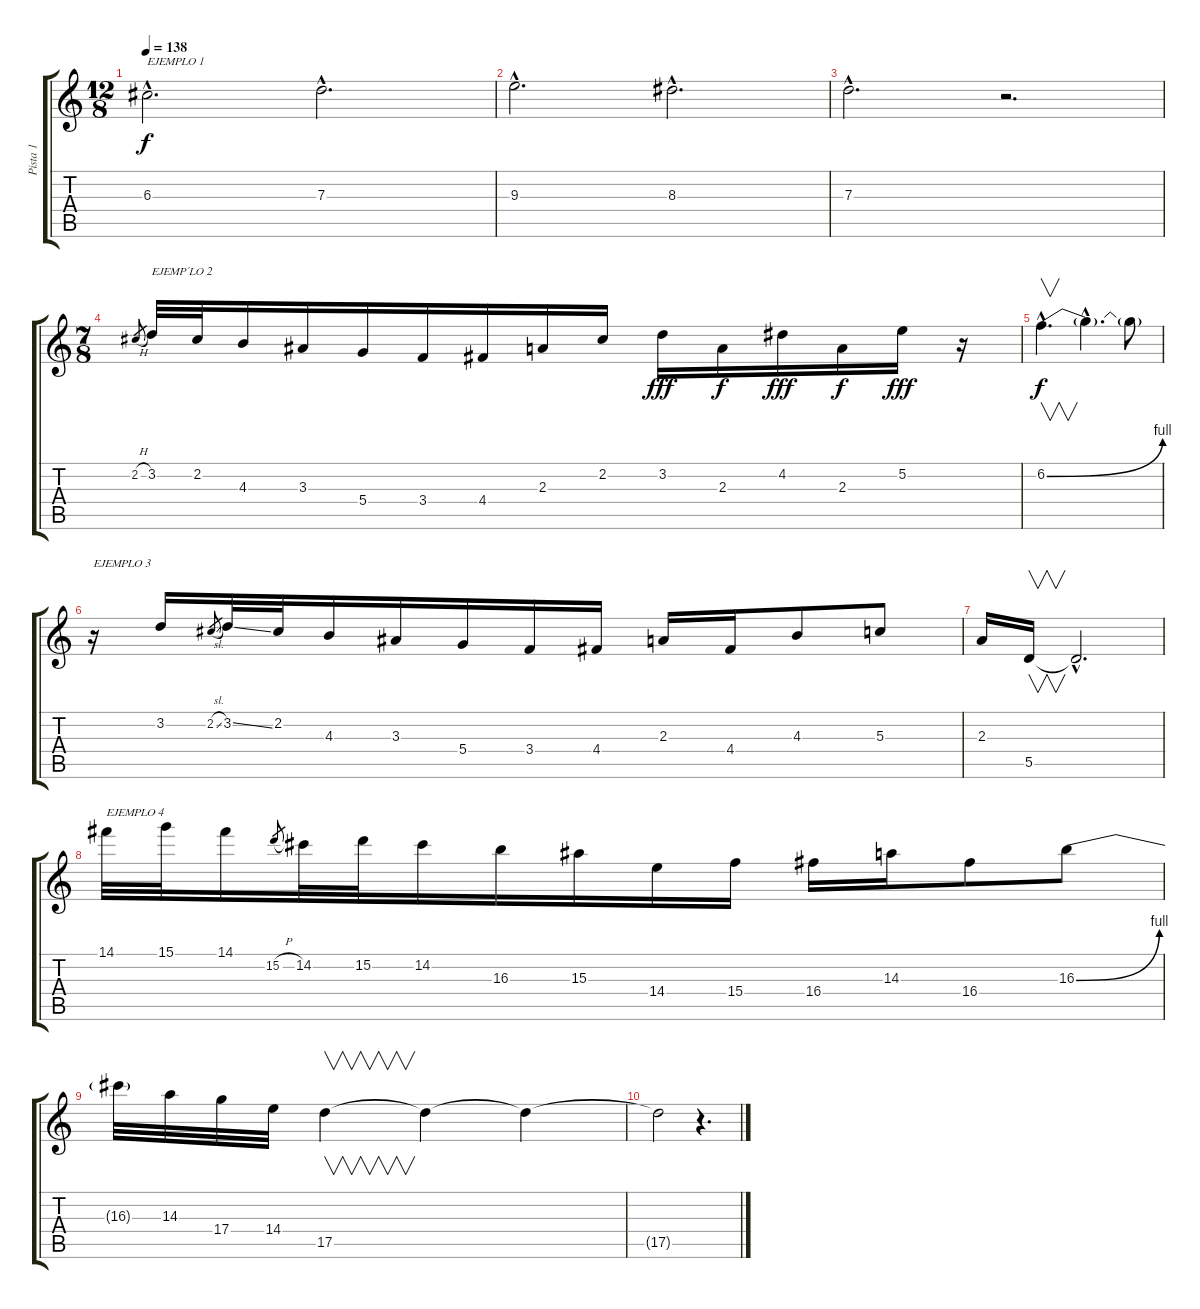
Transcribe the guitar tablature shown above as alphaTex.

\track ("Pista 1" "Pista 1") {instrument distortionguitar}
\staff {score tabs}
\tuning (E4 B3 G3 D3 A2 E2) {hide}
\ts (12 8)
\tempo 138
\clef g2
\ks c
6.3{hac}.2{d txt "EJEMPLO 1" dy f instrument distortionguitar} 7.3{hac}.2{d} |
9.3{hac}.2{d} 8.3{hac}.2{d} |
7.3{hac}.2{d} r.2{d} |
\ts (7 8)
2.2{h}.8{gr} 3.2.32{txt "EJEMP´LO 2"} 2.2.32 4.3.16 3.3.16 5.4.16 3.4.16 4.4.16 2.3.16 2.2.16 3.2.16{dy fff} 2.3.16{dy f} 4.2.16{dy fff} 2.3.16{dy f} 5.2.16{dy fff} r.16 |
6.2{be (bend 0 0 60 4) hac}.4{v d dy f} 6.2{hac t}.4{d} 6.2{t}.8 |
r.16{txt "EJEMPLO 3"} 3.2.16 2.2{sl}.8{gr} 3.2{ss}.32 2.2.32 4.3.16 3.3.16 5.4.16 3.4.16 4.4.16 2.3.16 4.4.16 4.3.8 5.3.8 |
2.3.16 5.5.16{v} 5.5{hac t}.2{d} |
14.1.32{txt "EJEMPLO 4"} 15.1.32 14.1.16 15.2{h}.8{gr} 14.2.32 15.2.32 14.2.16 16.3.16 15.3.16 14.4.16 15.4.16 16.4.16 14.3.16 16.4.8 16.3{be (bend 0 0 60 4)}.8 |
16.3{t}.32 14.3.32 17.4.32 14.4.32 17.5.4{v} 17.5{t}.4 17.5{t}.4 |
17.5{t}.2 r.4{d}
